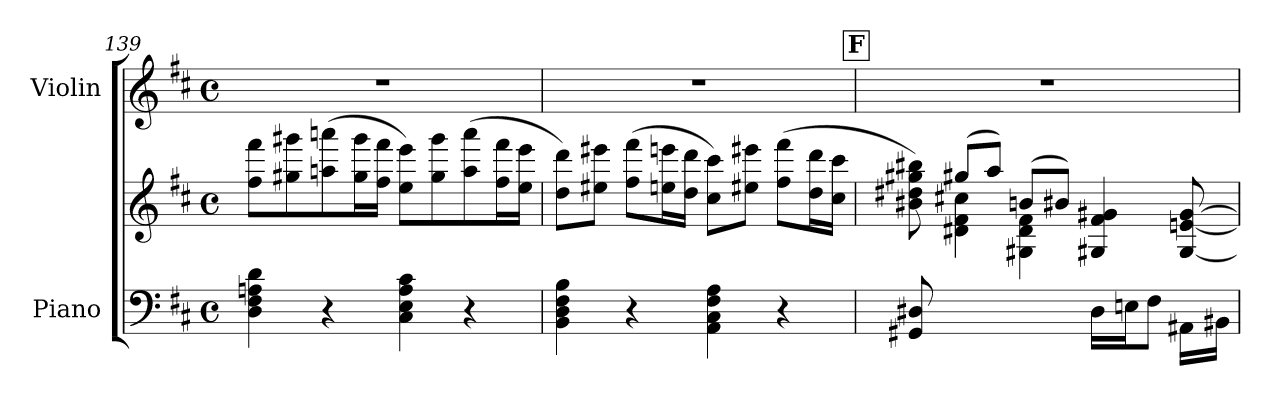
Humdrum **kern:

**kern	**kern	**dynam	**kern
*part2	*part2	*part2	*part1
*staff3	*staff2	*staff2/3	*staff1
*I"Piano	*	*	*I"Violin
*I'Pno.	*	*	*I'Vln.
!!LO:PB:g=z
*clefF4	*clefG2	*	*clefG2
*k[f#c#]	*k[f#c#]	*	*k[f#c#]
*M4/4	*M4/4	*	*M4/4
*met(c)	*met(c)	*	*met(c)
=139	=139	=139	=139
4D\ 4F#\ 4An\ 4d\	8ff#\ 8fff#\L	.	1r
.	8gg#X\ 8ggg#X\	.	.
4r	(8aan\ 8aaan\	.	.
.	16gg#\ 16ggg#\L	.	.
.	16ff#\ 16fff#\JJ	.	.
4C#\ 4E\ 4A\ 4c#\	8ee\ 8eee\L)	.	.
.	8gg#\ 8ggg#\	.	.
4r	(8aa\ 8aaa\	.	.
.	16ff#\ 16fff#\L	.	.
.	16ee\ 16eee\JJ	.	.
=140	=140	=140	=140
4BB\ 4D\ 4F#\ 4B\	8dd\ 8ddd\L)	.	1r
.	8ee#X\ 8eee#X\J	.	.
4r	(8ff#\ 8fff#\L	.	.
.	16een\ 16eeen\L	.	.
.	16dd\ 16ddd\JJ	.	.
4AA\ 4C#\ 4F#\ 4A\	8cc#\ 8ccc#\L)	.	.
.	8ee#X\ 8eee#X\J	.	.
4r	(8ff#\ 8fff#\L	.	.
.	16dd\ 16ddd\L	.	.
.	16cc#\ 16ccc#\JJ	.	.
!!LO:LB:g=z
!!LO:REH:place=s1:a:B:fs=14:t=F
=141	=141	=141	=141
*	*^	*	*
*	*	*^	*	*
*	*	*	*^	*	*
8GG#X/ 8D#X/	8b#X\ 8dd#X\ 8gg#X\ 8bb#X\)	8ryy	8ryy	8ryy	.	1r
!	!	!	!	!	!LO:DY:a=2	!
!	!	!	!	!	!LO:DY:n=1:b=2	!
2ryy	8ryy	4ryy	(8gg#X/L	4d#X\ 4f#\ 4cc#X\	p mp	.
.	8ryy	.	8aa/J)	.	.	.
.	(>8bn/L	4ryy	4G#X\ 4d#\ 4f#\	2ryy	.	.
.	8b#X/J)	.	.	.	.	.
16D#\LL	4G#X/ 4f#/ 4g#X/	4.ryy	4.ryy	.	.	.
16En\J	.	.	.	.	.	.
8F#\J	.	.	.	.	.	.
16AA#X\LL	[8G#/ [8en/ [8g#/	.	.	8ryy	.	.
16BB#X\JJ	.	.	.	.	.	.
*	*v	*v	*v	*v	*	*
=	=	=	=
*-	*-	*-	*-
